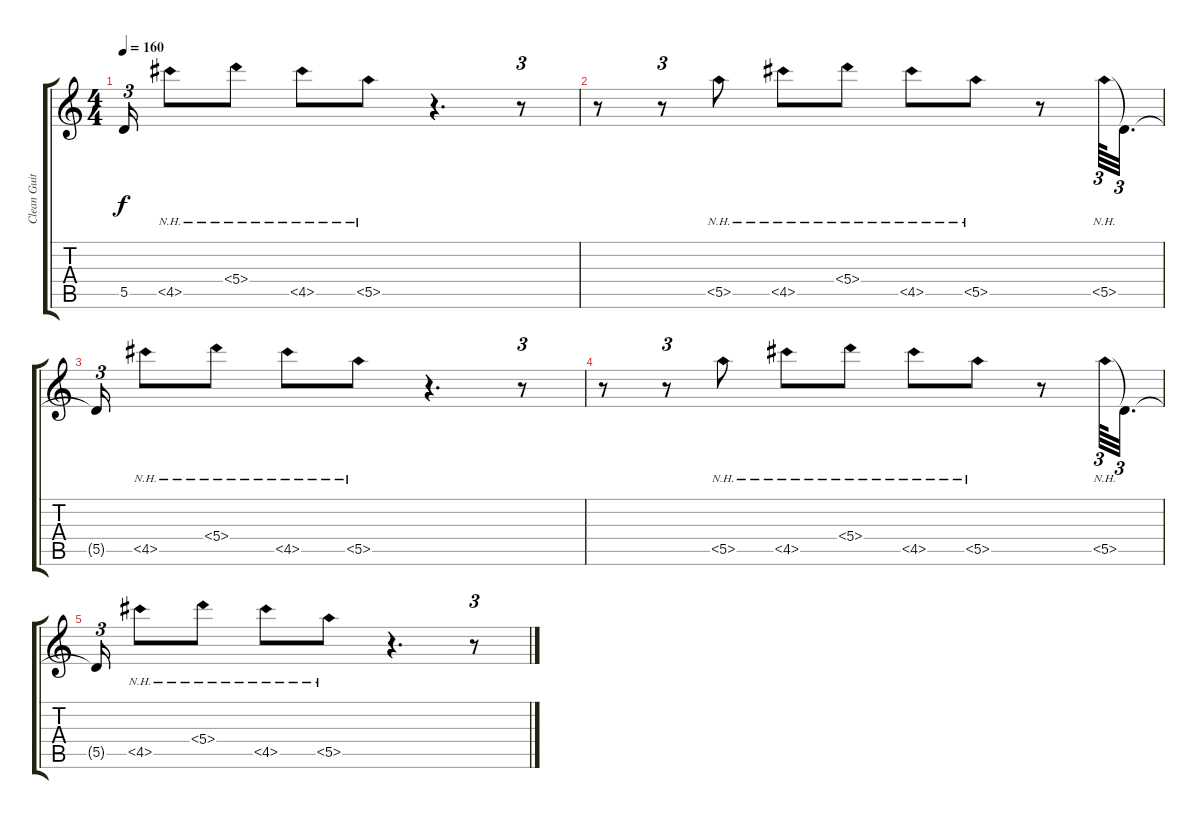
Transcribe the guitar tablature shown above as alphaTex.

\track ("Clean Guitar - Echo" "Clean Guit") {instrument distortionguitar}
\staff {score tabs}
\tuning (E4 B3 G3 D3 A2 E2) {hide}
\ts (4 4)
\tempo 160
\clef g2
\ks c
5.5{t}.16{tu (3 2) dy f} 4.5{nh}.8 5.4{nh}.8 4.5{nh}.8 5.5{nh}.8 r.4{d} r.8{tu (3 2)} |
r.8{volume 4} r.8{tu (3 2)} 5.5{nh}.8{instrument distortionguitar} 4.5{nh}.8 5.4{nh}.8 4.5{nh}.8 5.5{nh}.8 r.8 5.5{nh}.64{tu (3 2)} 5.5{t}.32{d tu (3 2)} |
5.5{t}.16{tu (3 2)} 4.5{nh}.8 5.4{nh}.8 4.5{nh}.8 5.5{nh}.8 r.4{d} r.8{tu (3 2)} |
r.8{volume 1} r.8{tu (3 2)} 5.5{nh}.8{instrument distortionguitar} 4.5{nh}.8 5.4{nh}.8 4.5{nh}.8 5.5{nh}.8 r.8 5.5{nh}.64{tu (3 2)} 5.5{t}.32{d tu (3 2)} |
5.5{t}.16{tu (3 2)} 4.5{nh}.8 5.4{nh}.8 4.5{nh}.8 5.5{nh}.8 r.4{d} r.8{tu (3 2)}
